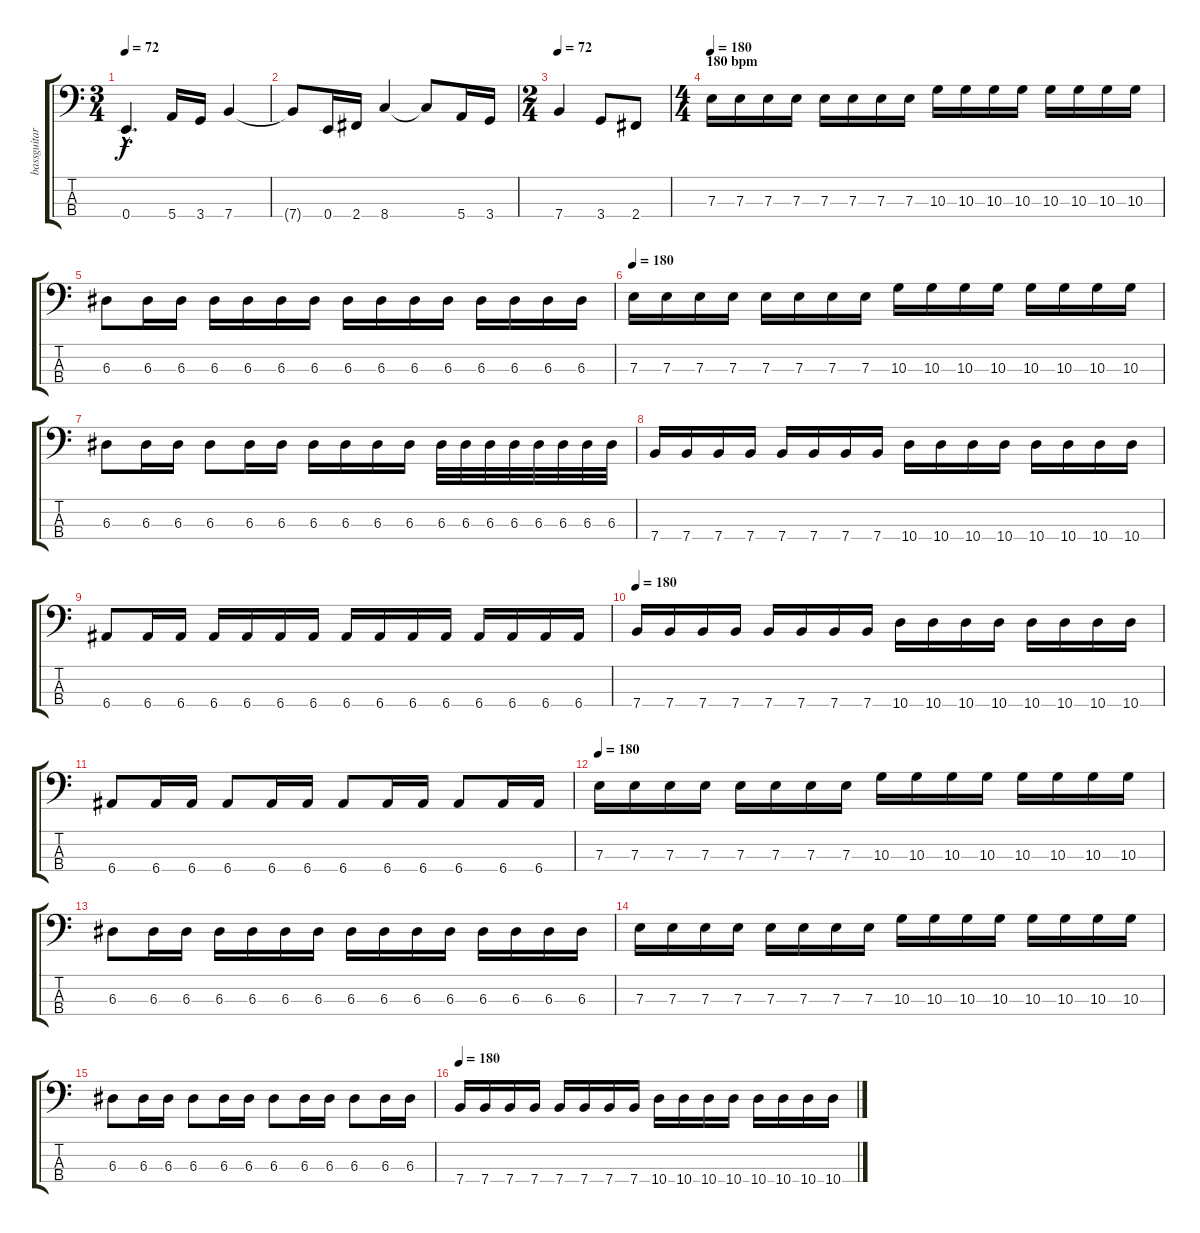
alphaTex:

\track ("bassguitar" "bassguitar") {instrument electricbasspick}
\staff {score tabs}
\tuning (G2 D2 A1 E1) {hide}
\ts (3 4)
\tempo 72
\clef f4
\ks c
0.4{hac}.4{d dy f} 5.4.16 3.4.16 7.4.4 |
7.4{t}.8 0.4.16 2.4.16 8.4.4 8.4{t}.8 5.4.16 3.4.16 |
\ts (2 4)
\tempo 72
7.4.4 3.4.8 2.4.8 |
\ts (4 4)
\section ("" "180 bpm")
\tempo 180
7.3.16 7.3.16 7.3.16 7.3.16 7.3.16 7.3.16 7.3.16 7.3.16 10.3.16 10.3.16 10.3.16 10.3.16 10.3.16 10.3.16 10.3.16 10.3.16 |
6.3.8 6.3.16 6.3.16 6.3.16 6.3.16 6.3.16 6.3.16 6.3.16 6.3.16 6.3.16 6.3.16 6.3.16 6.3.16 6.3.16 6.3.16 |
\tempo 180
7.3.16 7.3.16 7.3.16 7.3.16 7.3.16 7.3.16 7.3.16 7.3.16 10.3.16 10.3.16 10.3.16 10.3.16 10.3.16 10.3.16 10.3.16 10.3.16 |
6.3.8 6.3.16 6.3.16 6.3.8 6.3.16 6.3.16 6.3.16 6.3.16 6.3.16 6.3.16 6.3.32 6.3.32 6.3.32 6.3.32 6.3.32 6.3.32 6.3.32 6.3.32 |
7.4.16 7.4.16 7.4.16 7.4.16 7.4.16 7.4.16 7.4.16 7.4.16 10.4.16 10.4.16 10.4.16 10.4.16 10.4.16 10.4.16 10.4.16 10.4.16 |
6.4.8 6.4.16 6.4.16 6.4.16 6.4.16 6.4.16 6.4.16 6.4.16 6.4.16 6.4.16 6.4.16 6.4.16 6.4.16 6.4.16 6.4.16 |
\tempo 180
7.4.16 7.4.16 7.4.16 7.4.16 7.4.16 7.4.16 7.4.16 7.4.16 10.4.16 10.4.16 10.4.16 10.4.16 10.4.16 10.4.16 10.4.16 10.4.16 |
6.4.8 6.4.16 6.4.16 6.4.8 6.4.16 6.4.16 6.4.8 6.4.16 6.4.16 6.4.8 6.4.16 6.4.16 |
\tempo 180
7.3.16 7.3.16 7.3.16 7.3.16 7.3.16 7.3.16 7.3.16 7.3.16 10.3.16 10.3.16 10.3.16 10.3.16 10.3.16 10.3.16 10.3.16 10.3.16 |
6.3.8 6.3.16 6.3.16 6.3.16 6.3.16 6.3.16 6.3.16 6.3.16 6.3.16 6.3.16 6.3.16 6.3.16 6.3.16 6.3.16 6.3.16 |
7.3.16 7.3.16 7.3.16 7.3.16 7.3.16 7.3.16 7.3.16 7.3.16 10.3.16 10.3.16 10.3.16 10.3.16 10.3.16 10.3.16 10.3.16 10.3.16 |
6.3.8 6.3.16 6.3.16 6.3.8 6.3.16 6.3.16 6.3.8 6.3.16 6.3.16 6.3.8 6.3.16 6.3.16 |
\tempo 180
7.4.16 7.4.16 7.4.16 7.4.16 7.4.16 7.4.16 7.4.16 7.4.16 10.4.16 10.4.16 10.4.16 10.4.16 10.4.16 10.4.16 10.4.16 10.4.16
